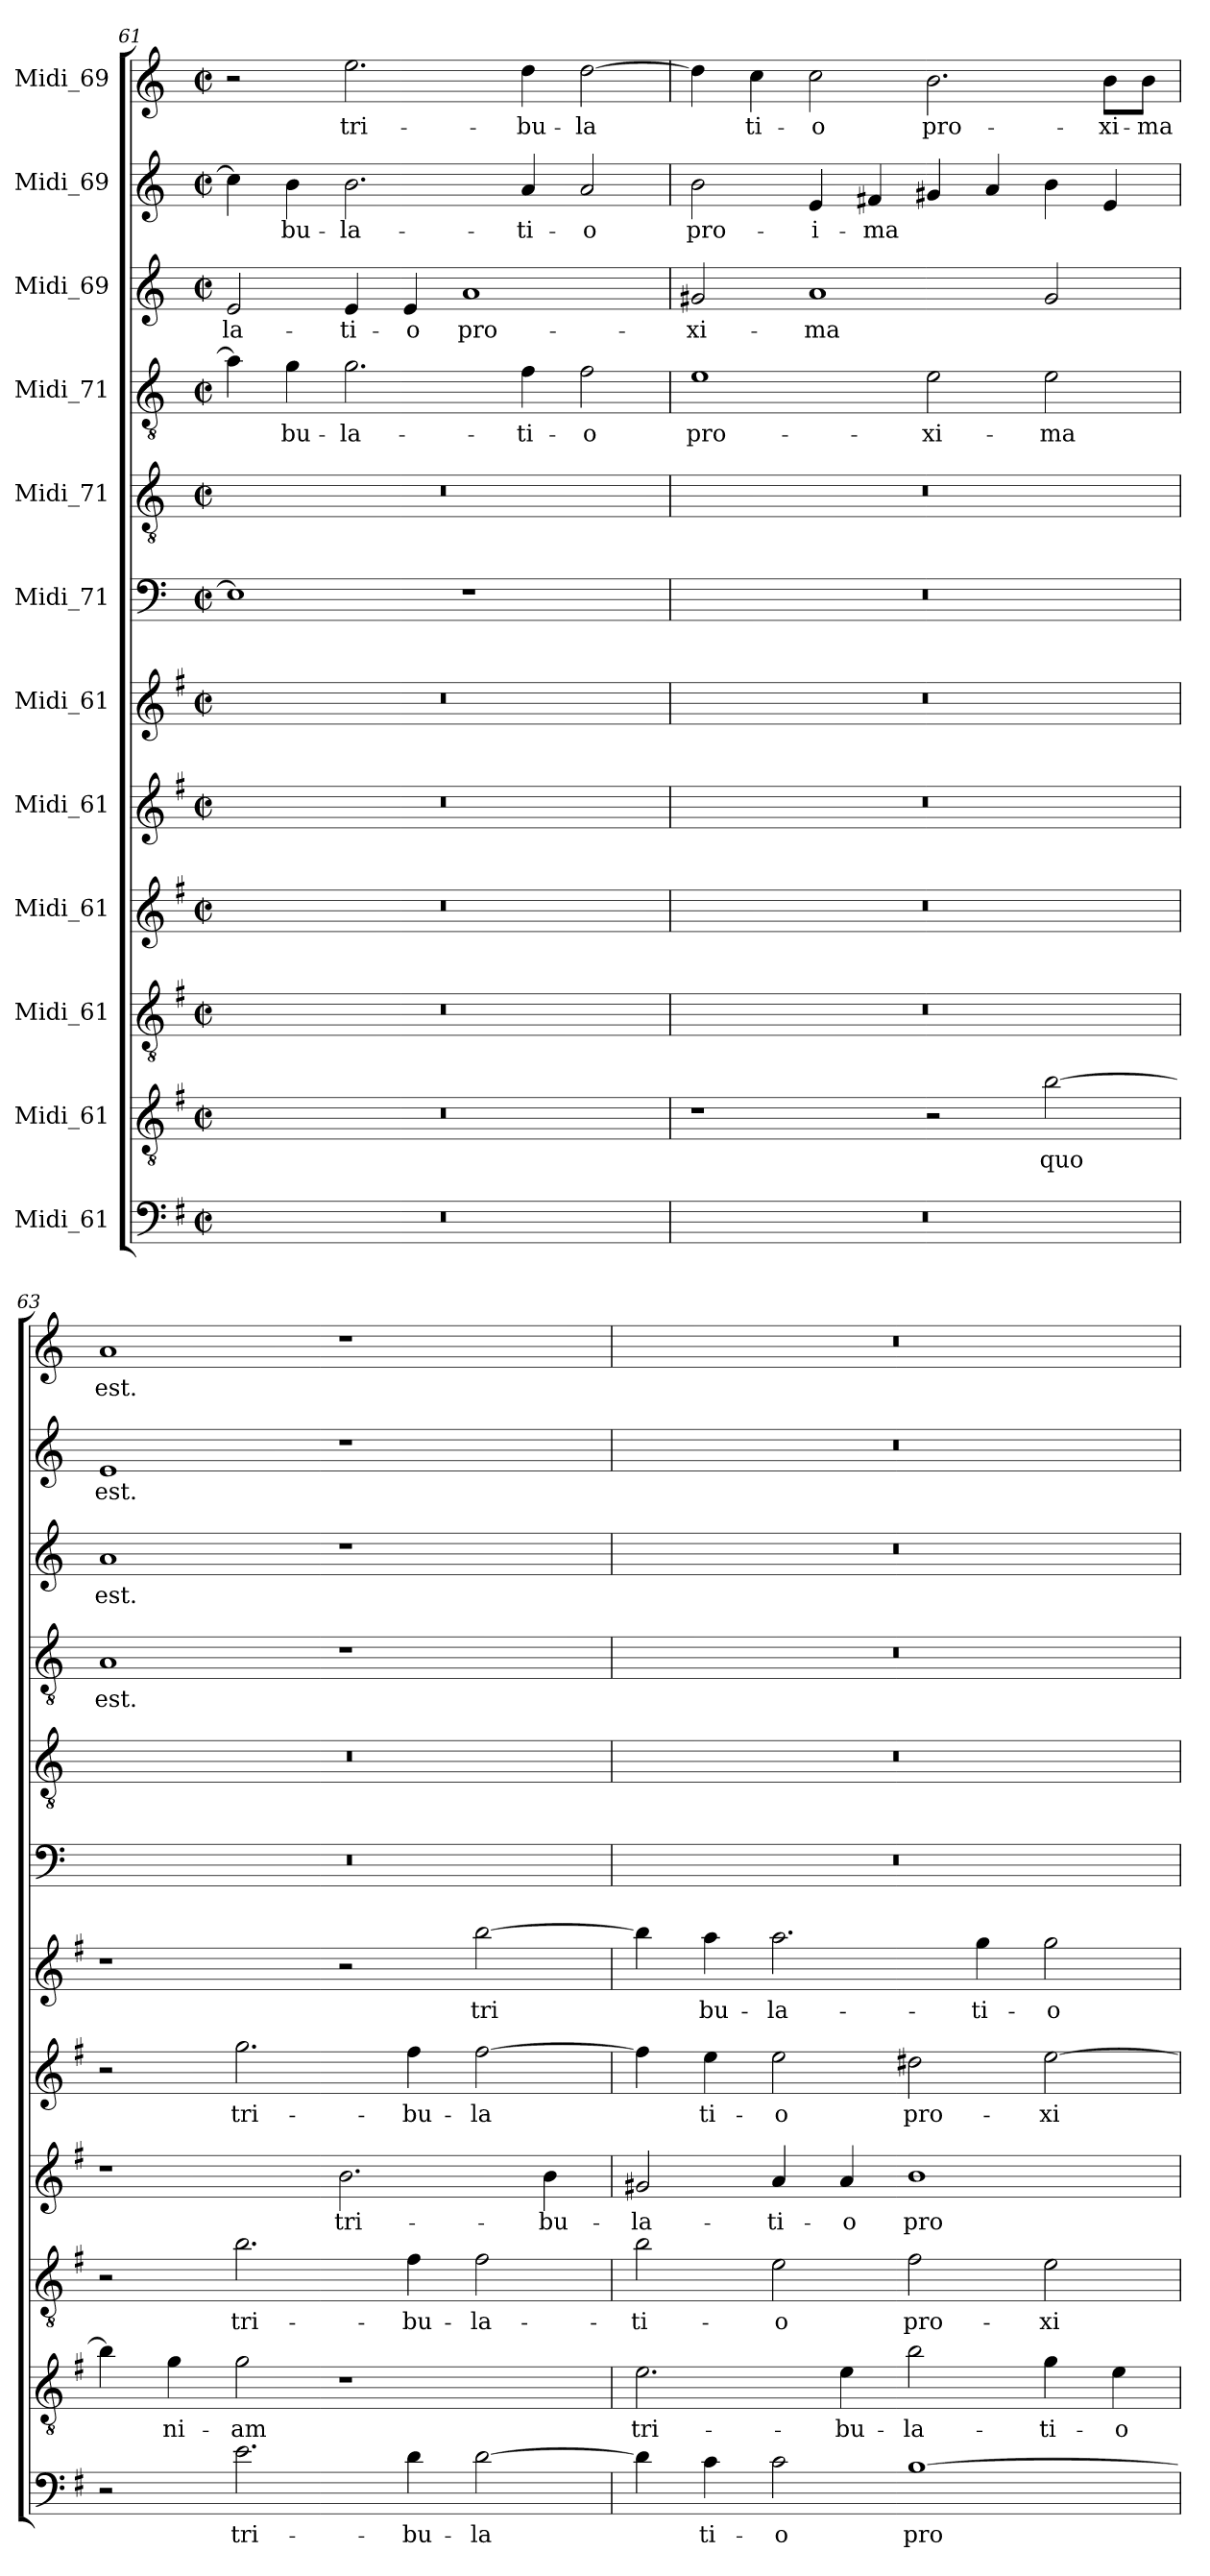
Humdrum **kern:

**kern	**text	**kern	**text	**kern	**text	**kern	**text	**kern	**text	**kern	**text	**kern	**kern	**kern	**text	**kern	**text	**kern	**text	**kern	**text
*part12	*part12	*part11	*part11	*part10	*part10	*part9	*part9	*part8	*part8	*part7	*part7	*part6	*part5	*part4	*part4	*part3	*part3	*part2	*part2	*part1	*part1
*staff12	*staff12	*staff11	*staff11	*staff10	*staff10	*staff9	*staff9	*staff8	*staff8	*staff7	*staff7	*staff6	*staff5	*staff4	*staff4	*staff3	*staff3	*staff2	*staff2	*staff1	*staff1
*I"Midi_61	*	*I"Midi_61	*	*I"Midi_61	*	*I"Midi_61	*	*I"Midi_61	*	*I"Midi_61	*	*I"Midi_71	*I"Midi_71	*I"Midi_71	*	*I"Midi_69	*	*I"Midi_69	*	*I"Midi_69	*
!!LO:LB:g=z
*clefF4	*	*clefGv2	*	*clefGv2	*	*clefG2	*	*clefG2	*	*clefG2	*	*clefF4	*clefGv2	*clefGv2	*	*clefG2	*	*clefG2	*	*clefG2	*
*ITrd4c7	*	*ITrd4c7	*	*ITrd4c7	*	*ITrd4c7	*	*ITrd4c7	*	*ITrd4c7	*	*	*	*	*	*	*	*	*	*	*
*k[]	*	*k[]	*	*k[]	*	*k[]	*	*k[]	*	*k[]	*	*k[]	*k[]	*k[]	*	*k[]	*	*k[]	*	*k[]	*
*C:	*	*C:	*	*C:	*	*C:	*	*C:	*	*C:	*	*C:	*C:	*C:	*	*C:	*	*C:	*	*C:	*
*M4/2	*	*M4/2	*	*M4/2	*	*M4/2	*	*M4/2	*	*M4/2	*	*M4/2	*M4/2	*M4/2	*	*M4/2	*	*M4/2	*	*M4/2	*
*met(c|)	*	*met(c|)	*	*met(c|)	*	*met(c|)	*	*met(c|)	*	*met(c|)	*	*met(c|)	*met(c|)	*met(c|)	*	*met(c|)	*	*met(c|)	*	*met(c|)	*
=61	=61	=61	=61	=61	=61	=61	=61	=61	=61	=61	=61	=61	=61	=61	=61	=61	=61	=61	=61	=61	=61
!	!	!	!	!	!	!	!	!	!	!	!	!	!	!	!	!	!LO:LY:b	!	!	!	!
0r	.	0r	.	0r	.	0r	.	0r	.	0r	.	1E]	0r	4a]	.	2e	-la-	4cc]	.	2r	.
!	!	!	!	!	!	!	!	!	!	!	!	!	!	!	!LO:LY:b	!	!	!	!LO:LY:b	!	!
.	.	.	.	.	.	.	.	.	.	.	.	.	.	4g	bu-	.	.	4b	bu-	.	.
!	!	!	!	!	!	!	!	!	!	!	!	!	!	!	!LO:LY:b	!	!LO:LY:b	!	!LO:LY:b	!	!LO:LY:b
.	.	.	.	.	.	.	.	.	.	.	.	.	.	2.g	-la-	4e	-ti-	2.b	-la-	2.ee	tri-
!	!	!	!	!	!	!	!	!	!	!	!	!	!	!	!	!	!LO:LY:b	!	!	!	!
.	.	.	.	.	.	.	.	.	.	.	.	.	.	.	.	4e	-o	.	.	.	.
!	!	!	!	!	!	!	!	!	!	!	!	!	!	!	!	!	!LO:LY:b	!	!	!	!
.	.	.	.	.	.	.	.	.	.	.	.	1r	.	.	.	1a	pro-	.	.	.	.
!	!	!	!	!	!	!	!	!	!	!	!	!	!	!	!LO:LY:b	!	!	!	!LO:LY:b	!	!LO:LY:b
.	.	.	.	.	.	.	.	.	.	.	.	.	.	4f	-ti-	.	.	4a	-ti-	4dd	-bu-
!	!	!	!	!	!	!	!	!	!	!	!	!	!	!	!LO:LY:b	!	!	!	!LO:LY:b	!	!LO:LY:b
.	.	.	.	.	.	.	.	.	.	.	.	.	.	2f	-o	.	.	2a	-o	[2dd	-la
=62	=62	=62	=62	=62	=62	=62	=62	=62	=62	=62	=62	=62	=62	=62	=62	=62	=62	=62	=62	=62	=62
!	!	!	!	!	!	!	!	!	!	!	!	!	!	!	!LO:LY:b	!	!LO:LY:b	!	!LO:LY:b	!	!
0r	.	1r	.	0r	.	0r	.	0r	.	0r	.	0r	0r	1e	pro-	2g#X	-xi-	2b	pro-	4dd]	.
!	!	!	!	!	!	!	!	!	!	!	!	!	!	!	!	!	!	!	!	!	!LO:LY:b
.	.	.	.	.	.	.	.	.	.	.	.	.	.	.	.	.	.	.	.	4cc	ti-
!	!	!	!	!	!	!	!	!	!	!	!	!	!	!	!	!	!LO:LY:b	!	!LO:LY:b	!	!LO:LY:b
.	.	.	.	.	.	.	.	.	.	.	.	.	.	.	.	1a	-ma	4e	-i-	2cc	-o
!	!	!	!	!	!	!	!	!	!	!	!	!	!	!	!	!	!	!	!LO:LY:b	!	!
.	.	.	.	.	.	.	.	.	.	.	.	.	.	.	.	.	.	4f#X	-ma	.	.
!	!	!	!	!	!	!	!	!	!	!	!	!	!	!	!LO:LY:b	!	!	!	!	!	!LO:LY:b
.	.	2r	.	.	.	.	.	.	.	.	.	.	.	2e	-xi-	.	.	4g#X	.	2.b	pro-
.	.	.	.	.	.	.	.	.	.	.	.	.	.	.	.	.	.	4a	.	.	.
!	!	!	!LO:LY:b	!	!	!	!	!	!	!	!	!	!	!	!LO:LY:b	!	!	!	!	!	!
.	.	[2e	quo	.	.	.	.	.	.	.	.	.	.	2e	-ma	2g#	.	4b	.	.	.
!	!	!	!	!	!	!	!	!	!	!	!	!	!	!	!	!	!	!	!	!	!LO:LY:b
.	.	.	.	.	.	.	.	.	.	.	.	.	.	.	.	.	.	4e	.	8bL	-xi-
!	!	!	!	!	!	!	!	!	!	!	!	!	!	!	!	!	!	!	!	!	!LO:LY:b
.	.	.	.	.	.	.	.	.	.	.	.	.	.	.	.	.	.	.	.	8bJ	-ma
=63	=63	=63	=63	=63	=63	=63	=63	=63	=63	=63	=63	=63	=63	=63	=63	=63	=63	=63	=63	=63	=63
!	!	!	!	!	!	!	!	!	!	!	!	!	!	!	!LO:LY:b	!	!LO:LY:b	!	!LO:LY:b	!	!LO:LY:b
2r	.	4e]	.	2r	.	1r	.	2r	.	1r	.	0r	0r	1A	est.	1a	est.	1e	est.	1a	est.
!	!	!	!LO:LY:b	!	!	!	!	!	!	!	!	!	!	!	!	!	!	!	!	!	!
.	.	4c	ni-	.	.	.	.	.	.	.	.	.	.	.	.	.	.	.	.	.	.
!	!LO:LY:b	!	!LO:LY:b	!	!LO:LY:b	!	!	!	!LO:LY:b	!	!	!	!	!	!	!	!	!	!	!	!
2.A	tri-	2c	-am	2.e	tri-	.	.	2.cc	tri-	.	.	.	.	.	.	.	.	.	.	.	.
!	!	!	!	!	!	!	!LO:LY:b	!	!	!	!	!	!	!	!	!	!	!	!	!	!
.	.	1r	.	.	.	2.e	tri-	.	.	2r	.	.	.	1r	.	1r	.	1r	.	1r	.
!	!LO:LY:b	!	!	!	!LO:LY:b	!	!	!	!LO:LY:b	!	!	!	!	!	!	!	!	!	!	!	!
4G	-bu-	.	.	4B	-bu-	.	.	4b	-bu-	.	.	.	.	.	.	.	.	.	.	.	.
!	!LO:LY:b	!	!	!	!LO:LY:b	!	!	!	!LO:LY:b	!	!LO:LY:b	!	!	!	!	!	!	!	!	!	!
[2G	-la	.	.	2B	-la-	.	.	[2b	-la	[2ee	tri	.	.	.	.	.	.	.	.	.	.
!	!	!	!	!	!	!	!LO:LY:b	!	!	!	!	!	!	!	!	!	!	!	!	!	!
.	.	.	.	.	.	4e	-bu-	.	.	.	.	.	.	.	.	.	.	.	.	.	.
=64	=64	=64	=64	=64	=64	=64	=64	=64	=64	=64	=64	=64	=64	=64	=64	=64	=64	=64	=64	=64	=64
!	!	!	!LO:LY:b	!	!LO:LY:b	!	!LO:LY:b	!	!	!	!	!	!	!	!	!	!	!	!	!	!
4G]	.	2.A	tri-	2e	-ti-	2c#X	-la-	4b]	.	4ee]	.	0r	0r	0r	.	0r	.	0r	.	0r	.
!	!LO:LY:b	!	!	!	!	!	!	!	!LO:LY:b	!	!LO:LY:b	!	!	!	!	!	!	!	!	!	!
4F	ti-	.	.	.	.	.	.	4a	ti-	4dd	bu-	.	.	.	.	.	.	.	.	.	.
!	!LO:LY:b	!	!	!	!LO:LY:b	!	!LO:LY:b	!	!LO:LY:b	!	!LO:LY:b	!	!	!	!	!	!	!	!	!	!
2F	-o	.	.	2A	-o	4d	-ti-	2a	-o	2.dd	-la-	.	.	.	.	.	.	.	.	.	.
!	!	!	!LO:LY:b	!	!	!	!LO:LY:b	!	!	!	!	!	!	!	!	!	!	!	!	!	!
.	.	4A	-bu-	.	.	4d	-o	.	.	.	.	.	.	.	.	.	.	.	.	.	.
!	!LO:LY:b	!	!LO:LY:b	!	!LO:LY:b	!	!LO:LY:b	!	!LO:LY:b	!	!	!	!	!	!	!	!	!	!	!	!
[1E	pro	2e	-la-	2B	pro-	1e	pro-	2g#X	pro-	.	.	.	.	.	.	.	.	.	.	.	.
!	!	!	!	!	!	!	!	!	!	!	!LO:LY:b	!	!	!	!	!	!	!	!	!	!
.	.	.	.	.	.	.	.	.	.	4cc	-ti-	.	.	.	.	.	.	.	.	.	.
!	!	!	!LO:LY:b	!	!LO:LY:b	!	!	!	!LO:LY:b	!	!LO:LY:b	!	!	!	!	!	!	!	!	!	!
.	.	4c	-ti-	2A	-xi-	.	.	[2a	-xi	2cc	-o	.	.	.	.	.	.	.	.	.	.
!	!	!	!LO:LY:b	!	!	!	!	!	!	!	!	!	!	!	!	!	!	!	!	!	!
.	.	4A	-o	.	.	.	.	.	.	.	.	.	.	.	.	.	.	.	.	.	.
=	=	=	=	=	=	=	=	=	=	=	=	=	=	=	=	=	=	=	=	=	=
*-	*-	*-	*-	*-	*-	*-	*-	*-	*-	*-	*-	*-	*-	*-	*-	*-	*-	*-	*-	*-	*-
